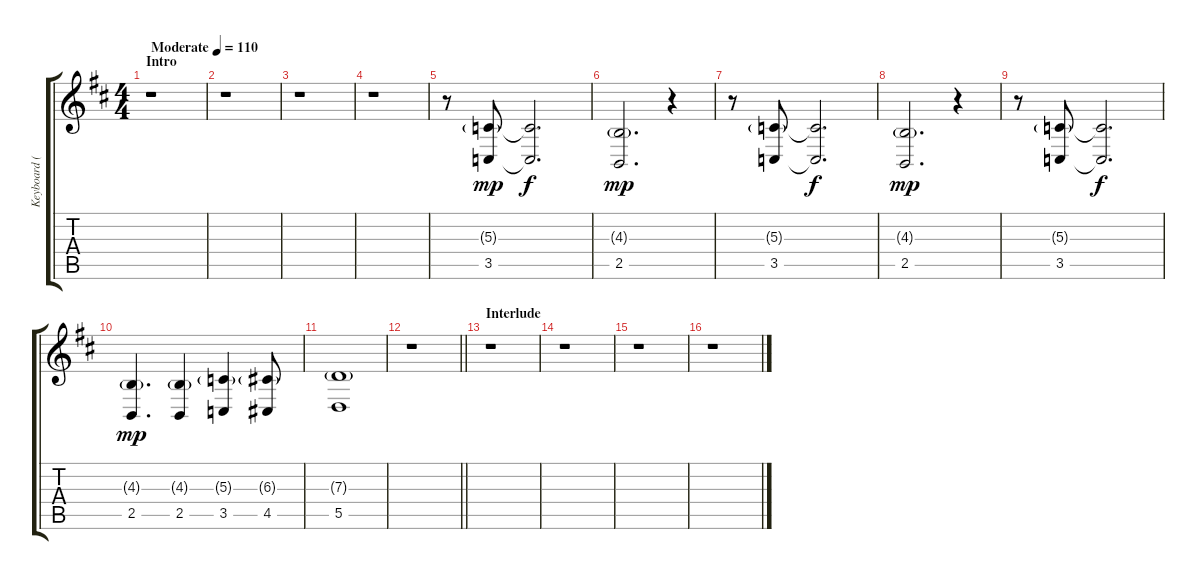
\track ("Keyboard (right hand)" "Keyboard (") {instrument synthstrings1}
\staff {score tabs}
\tuning (E4 B3 G3 D3 A2 E2) {hide}
\ts (4 4)
\section ("" "Intro")
\tempo (110 "Moderate")
\clef g2
\ks d
r.1{dy mp instrument synthstrings1} |
r.1 |
r.1 |
r.1 |
r.8 (5.3{g} 3.5).8 (5.3{t} 3.5{t}).2{d dy f} |
(4.3{g} 2.5).2{d dy mp} r.4 |
r.8 (5.3{g} 3.5).8 (5.3{t} 3.5{t}).2{d dy f} |
(4.3{g} 2.5).2{d dy mp} r.4 |
r.8 (5.3{g} 3.5).8 (5.3{t} 3.5{t}).2{d dy f} |
(4.3{g} 2.5).4{d dy mp} (4.3{g} 2.5).4 (5.3{g} 3.5).4 (6.3{g} 4.5).8 |
(7.3{g} 5.5).1 |
\barLineRight lightlight
r.1 |
\section ("" "Interlude")
r.1 |
r.1 |
r.1 |
r.1
